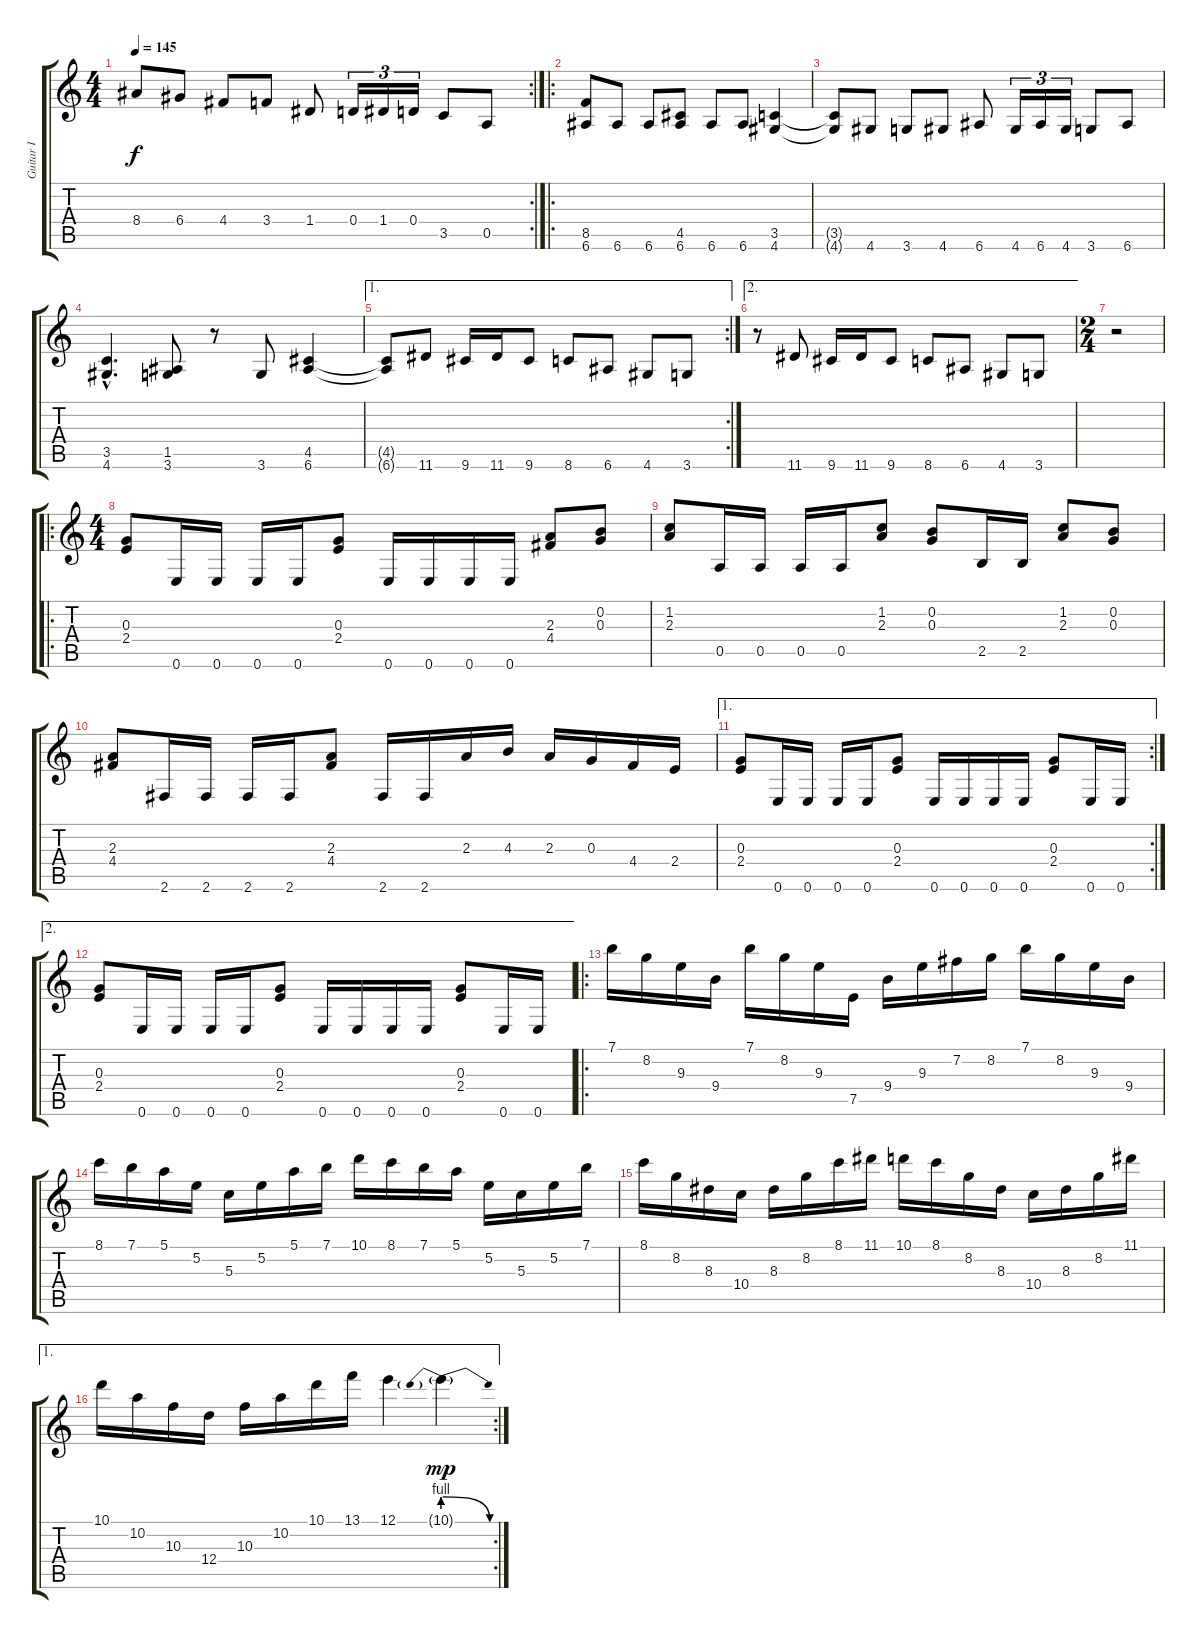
\track ("Guitar I" "Guitar I") {instrument distortionguitar}
\staff {score tabs}
\tuning (E4 B3 G3 D3 A2 E2) {hide}
\rc 2
\ts (4 4)
\tempo 145
\clef g2
\ks c
8.4.8{dy f} 6.4.8 4.4.8 3.4.8 1.4.8 0.4.16{tu (3 2)} 1.4.16{tu (3 2)} 0.4.16{tu (3 2)} 3.5.8 0.5.8 |
\ro
(8.5 6.6).8 6.6.8 6.6.8 (4.5 6.6).8 6.6.8 6.6.8 (3.5 4.6).4 |
(3.5{t} 4.6{t}).8 4.6.8 3.6.8 4.6.8 6.6.8 4.6.16{tu (3 2)} 6.6.16{tu (3 2)} 4.6.16{tu (3 2)} 3.6.8 6.6.8 |
(3.5{hac} 4.6{hac}).4{d} (1.5 3.6).8 r.8 3.6.8 (4.5 6.6).4 |
\ae 1
\rc 2
(4.5{t} 6.6{t}).8 11.6.8 9.6.16 11.6.16 9.6.8 8.6.8 6.6.8 4.6.8 3.6.8 |
\ae 2
r.8 11.6.8 9.6.16 11.6.16 9.6.8 8.6.8 6.6.8 4.6.8 3.6.8 |
\ts (2 4)
r.2 |
\ro
\ts (4 4)
(0.3 2.4).8 0.6.16 0.6.16 0.6.16 0.6.16 (0.3 2.4).8 0.6.16 0.6.16 0.6.16 0.6.16 (2.3 4.4).8 (0.2 0.3).8 |
(1.2 2.3).8 0.5.16 0.5.16 0.5.16 0.5.16 (1.2 2.3).8 (0.2 0.3).8 2.5.16 2.5.16 (1.2 2.3).8 (0.2 0.3).8 |
(2.3 4.4).8 2.6.16 2.6.16 2.6.16 2.6.16 (2.3 4.4).8 2.6.16 2.6.16 2.3.16 4.3.16 2.3.16 0.3.16 4.4.16 2.4.16 |
\ae 1
\rc 2
(0.3 2.4).8 0.6.16 0.6.16 0.6.16 0.6.16 (0.3 2.4).8 0.6.16 0.6.16 0.6.16 0.6.16 (0.3 2.4).8 0.6.16 0.6.16 |
\ae 2
(0.3 2.4).8 0.6.16 0.6.16 0.6.16 0.6.16 (0.3 2.4).8 0.6.16 0.6.16 0.6.16 0.6.16 (0.3 2.4).8 0.6.16 0.6.16 |
\ro
7.1.16 8.2.16 9.3.16 9.4.16 7.1.16 8.2.16 9.3.16 7.5.16 9.4.16 9.3.16 7.2.16 8.2.16 7.1.16 8.2.16 9.3.16 9.4.16 |
8.1.16 7.1.16 5.1.16 5.2.16 5.3.16 5.2.16 5.1.16 7.1.16 10.1.16 8.1.16 7.1.16 5.1.16 5.2.16 5.3.16 5.2.16 7.1.16 |
8.1.16 8.2.16 8.3.16 10.4.16 8.3.16 8.2.16 8.1.16 11.1.16 10.1.16 8.1.16 8.2.16 8.3.16 10.4.16 8.3.16 8.2.16 11.1.16 |
\ae 1
\rc 2
10.1.16 10.2.16 10.3.16 12.4.16 10.3.16 10.2.16 10.1.16 13.1.16 12.1.4 10.1{be (prebendrelease 0 4 60 0) g}.4{dy mp}
